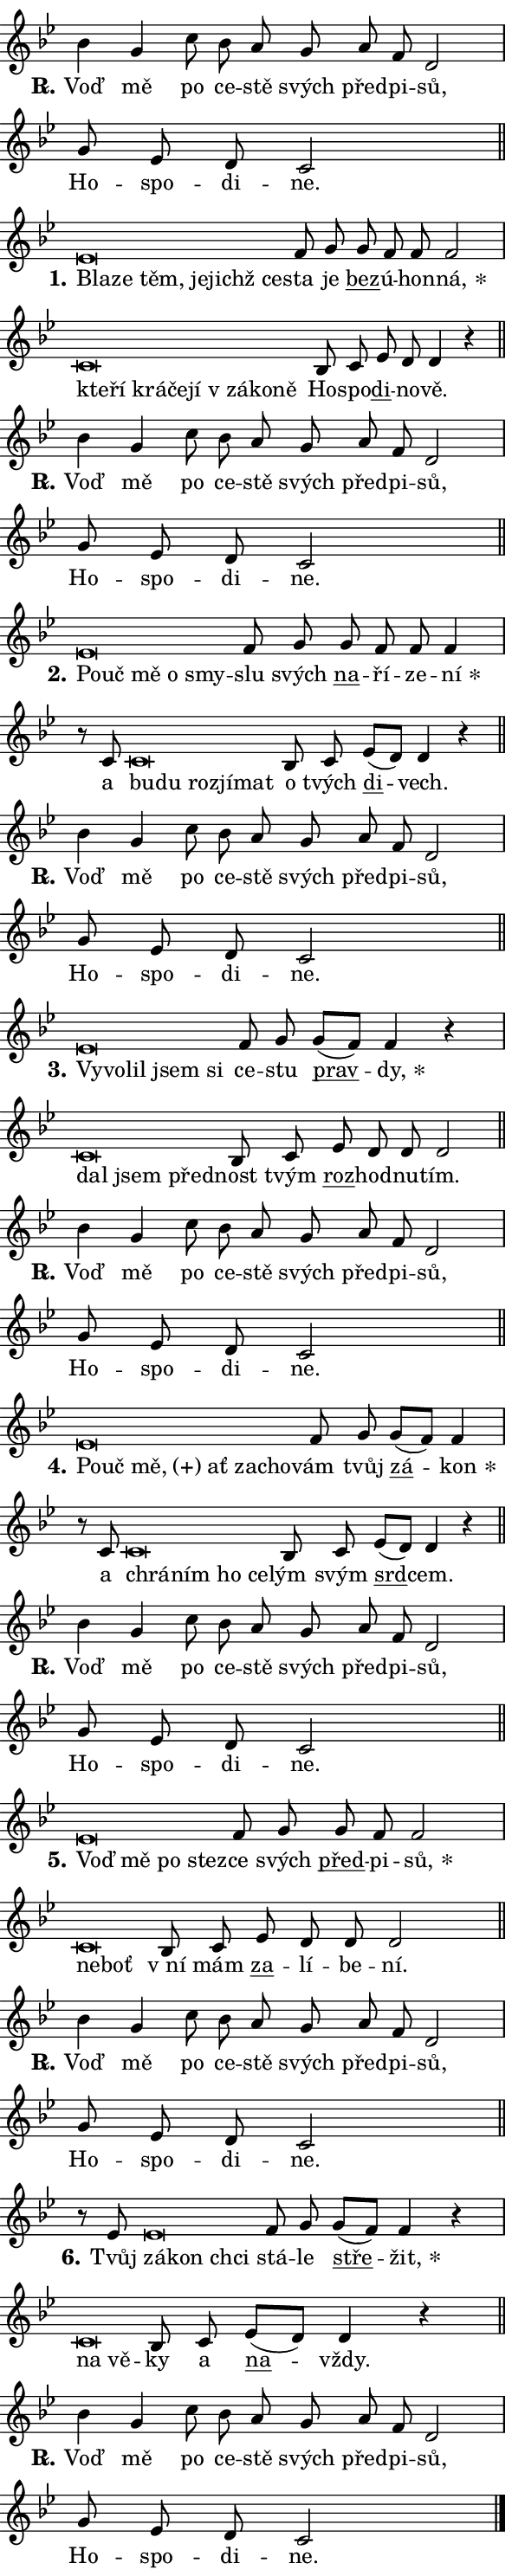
\version "2.24.0"
\header { tagline = "" }
\paper {
  indent = 0\cm
  top-margin = 0\cm
  right-margin = 0.13\cm % to fit lyric hyphens
  bottom-margin = 0\cm
  left-margin = 0\cm
  paper-width = 10\cm
  page-breaking = #ly:one-page-breaking
  system-system-spacing.basic-distance = #11
  score-system-spacing.basic-distance = #11
  ragged-last = ##f
}


%% Author: Thomas Morley
%% https://lists.gnu.org/archive/html/lilypond-user/2020-05/msg00002.html
#(define (line-position grob)
"Returns position of @var[grob} in current system:
   @code{'start}, if at first time-step
   @code{'end}, if at last time-step
   @code{'middle} otherwise
"
  (let* ((col (ly:item-get-column grob))
         (ln (ly:grob-object col 'left-neighbor))
         (rn (ly:grob-object col 'right-neighbor))
         (col-to-check-left (if (ly:grob? ln) ln col))
         (col-to-check-right (if (ly:grob? rn) rn col))
         (break-dir-left
           (and
             (ly:grob-property col-to-check-left 'non-musical #f)
             (ly:item-break-dir col-to-check-left)))
         (break-dir-right
           (and
             (ly:grob-property col-to-check-right 'non-musical #f)
             (ly:item-break-dir col-to-check-right))))
        (cond ((eqv? 1 break-dir-left) 'start)
              ((eqv? -1 break-dir-right) 'end)
              (else 'middle))))

#(define (tranparent-at-line-position vctor)
  (lambda (grob)
  "Relying on @code{line-position} select the relevant enry from @var{vctor}.
Used to determine transparency,"
    (case (line-position grob)
      ((end) (not (vector-ref vctor 0)))
      ((middle) (not (vector-ref vctor 1)))
      ((start) (not (vector-ref vctor 2))))))

noteHeadBreakVisibility =
#(define-music-function (break-visibility)(vector?)
"Makes @code{NoteHead}s transparent relying on @var{break-visibility}"
#{
  \override NoteHead.transparent =
    #(tranparent-at-line-position break-visibility)
#})

#(define delete-ledgers-for-transparent-note-heads
  (lambda (grob)
    "Reads whether a @code{NoteHead} is transparent.
If so this @code{NoteHead} is removed from @code{'note-heads} from
@var{grob}, which is supposed to be @code{LedgerLineSpanner}.
As a result ledgers are not printed for this @code{NoteHead}"
    (let* ((nhds-array (ly:grob-object grob 'note-heads))
           (nhds-list
             (if (ly:grob-array? nhds-array)
                 (ly:grob-array->list nhds-array)
                 '()))
           ;; Relies on the transparent-property being done before
           ;; Staff.LedgerLineSpanner.after-line-breaking is executed.
           ;; This is fragile ...
           (to-keep
             (remove
               (lambda (nhd)
                 (ly:grob-property nhd 'transparent #f))
               nhds-list)))
      ;; TODO find a better method to iterate over grob-arrays, similiar
      ;; to filter/remove etc for lists
      ;; For now rebuilt from scratch
      (set! (ly:grob-object grob 'note-heads)  '())
      (for-each
        (lambda (nhd)
          (ly:pointer-group-interface::add-grob grob 'note-heads nhd))
        to-keep))))

squashNotes = {
  \override NoteHead.X-extent = #'(-0.2 . 0.2)
  \override NoteHead.Y-extent = #'(-0.75 . 0)
  \override NoteHead.stencil =
    #(lambda (grob)
       (let ((pos (ly:grob-property grob 'staff-position)))
         (begin
           (if (< pos -7) (display "ERROR: Lower brevis then expected\n") (display ""))
           (if (<= pos -6) ly:text-interface::print ly:note-head::print))))
}
unSquashNotes = {
  \revert NoteHead.X-extent
  \revert NoteHead.Y-extent
  \revert NoteHead.stencil
}

hideNotes = \noteHeadBreakVisibility #begin-of-line-visible
unHideNotes = \noteHeadBreakVisibility #all-visible

% work-around for resetting accidentals
% https://lilypond.org/doc/v2.23/Documentation/notation/displaying-rhythms#unmetered-music
cadenzaMeasure = {
  \cadenzaOff
  \partial 1024 s1024
  \cadenzaOn
}

#(define-markup-command (accent layout props text) (markup?)
  "Underline accented syllable"
  (interpret-markup layout props
    #{\markup \override #'(offset . 4.3) \underline { #text }#}))

responsum = \markup \concat {
  "R" \hspace #-1.05 \path #0.1 #'((moveto 0 0.07) (lineto 0.9 0.8)) \hspace #0.05 "."
}

spaceSize = #0.6828661417322834 % exact space size for TeX Gyre Schola

\layout {
  \context {
    \Staff
    \remove "Time_signature_engraver"
    \override LedgerLineSpanner.after-line-breaking = #delete-ledgers-for-transparent-note-heads
  }
  \context {
    \Lyrics {
      \override LyricSpace.minimum-distance = \spaceSize
      \override LyricText.font-name = #"TeX Gyre Schola"
      \override LyricText.font-size = 1
      \override StanzaNumber.font-name = #"TeX Gyre Schola Bold"
      \override StanzaNumber.font-size = 1
    }
  }
  \context {
    \Score 
    \override NoteHead.text =
      #(lambda (grob) 
        (let ((pos (ly:grob-property grob 'staff-position)))
          #{\markup {
            \combine
              \halign #-0.55 \raise #(if (= pos -6) 0 0.5) \override #'(thickness . 2) \draw-line #'(3.2 . 0)
              \musicglyph "noteheads.sM1"
          }#}))
  }
}

% magnetic-lyrics.ily
%
%   written by
%     Jean Abou Samra <jean@abou-samra.fr>
%     Werner Lemberg <wl@gnu.org>
%
%   adapted by
%     Jiri Hon <jiri.hon@gmail.com>
%
% Version 2022-Apr-15

% https://www.mail-archive.com/lilypond-user@gnu.org/msg149350.html

#(define (Left_hyphen_pointer_engraver context)
   "Collect syllable-hyphen-syllable occurrences in lyrics and store
them in properties.  This engraver only looks to the left.  For
example, if the lyrics input is @code{foo -- bar}, it does the
following.

@itemize @bullet
@item
Set the @code{text} property of the @code{LyricHyphen} grob between
@q{foo} and @q{bar} to @code{foo}.

@item
Set the @code{left-hyphen} property of the @code{LyricText} grob with
text @q{foo} to the @code{LyricHyphen} grob between @q{foo} and
@q{bar}.
@end itemize

Use this auxiliary engraver in combination with the
@code{lyric-@/text::@/apply-@/magnetic-@/offset!} hook."
   (let ((hyphen #f)
         (text #f))
     (make-engraver
      (acknowledgers
       ((lyric-syllable-interface engraver grob source-engraver)
        (set! text grob)))
      (end-acknowledgers
       ((lyric-hyphen-interface engraver grob source-engraver)
        ;(when (not (grob::has-interface grob 'lyric-space-interface))
          (set! hyphen grob)));)
      ((stop-translation-timestep engraver)
       (when (and text hyphen)
         (ly:grob-set-object! text 'left-hyphen hyphen))
       (set! text #f)
       (set! hyphen #f)))))

#(define (lyric-text::apply-magnetic-offset! grob)
   "If the space between two syllables is less than the value in
property @code{LyricText@/.details@/.squash-threshold}, move the right
syllable to the left so that it gets concatenated with the left
syllable.

Use this function as a hook for
@code{LyricText@/.after-@/line-@/breaking} if the
@code{Left_@/hyphen_@/pointer_@/engraver} is active."
   (let ((hyphen (ly:grob-object grob 'left-hyphen #f)))
     (when hyphen
       (let ((left-text (ly:spanner-bound hyphen LEFT)))
         (when (grob::has-interface left-text 'lyric-syllable-interface)
           (let* ((common (ly:grob-common-refpoint grob left-text X))
                  (this-x-ext (ly:grob-extent grob common X))
                  (left-x-ext
                   (begin
                     ;; Trigger magnetism for left-text.
                     (ly:grob-property left-text 'after-line-breaking)
                     (ly:grob-extent left-text common X)))
                  ;; `delta` is the gap width between two syllables.
                  (delta (- (interval-start this-x-ext)
                            (interval-end left-x-ext)))
                  (details (ly:grob-property grob 'details))
                  (threshold (assoc-get 'squash-threshold details 0.2)))
             (when (< delta threshold)
               (let* (;; We have to manipulate the input text so that
                      ;; ligatures crossing syllable boundaries are not
                      ;; disabled.  For languages based on the Latin
                      ;; script this is essentially a beautification.
                      ;; However, for non-Western scripts it can be a
                      ;; necessity.
                      (lt (ly:grob-property left-text 'text))
                      (rt (ly:grob-property grob 'text))
                      (is-space (grob::has-interface hyphen 'lyric-space-interface))
                      (space (if is-space " " ""))
                      (extra-delta (if is-space spaceSize 0))
                      ;; Append new syllable.
                      (ltrt-space (if (and (string? lt) (string? rt))
                                (string-append lt space rt)
                                (make-concat-markup (list lt space rt))))
                      ;; Right-align `ltrt` to the right side.
                      (ltrt-space-markup (grob-interpret-markup
                               grob
                               (make-translate-markup
                                (cons (interval-length this-x-ext) 0)
                                (make-right-align-markup ltrt-space)))))
                 (begin
                   ;; Don't print `left-text`.
                   (ly:grob-set-property! left-text 'stencil #f)
                   ;; Set text and stencil (which holds all collected
                   ;; syllables so far) and shift it to the left.
                   (ly:grob-set-property! grob 'text ltrt-space)
                   (ly:grob-set-property! grob 'stencil ltrt-space-markup)
                   (ly:grob-translate-axis! grob (- (- delta extra-delta)) X))))))))))


#(define (lyric-hyphen::displace-bounds-first grob)
   ;; Make very sure this callback isn't triggered too early.
   (let ((left (ly:spanner-bound grob LEFT))
         (right (ly:spanner-bound grob RIGHT)))
     (ly:grob-property left 'after-line-breaking)
     (ly:grob-property right 'after-line-breaking)
     (ly:lyric-hyphen::print grob)))

squashThreshold = #0.4

\layout {
  \context {
    \Lyrics
    \consists #Left_hyphen_pointer_engraver
    \override LyricText.after-line-breaking =
      #lyric-text::apply-magnetic-offset!
    \override LyricHyphen.stencil = #lyric-hyphen::displace-bounds-first
    \override LyricText.details.squash-threshold = \squashThreshold
    \override LyricHyphen.minimum-distance = 0
    \override LyricHyphen.minimum-length = \squashThreshold
  }
}

squashText = \override LyricText.details.squash-threshold = 9999
unSquashText = \override LyricText.details.squash-threshold = \squashThreshold

leftText = \override LyricText.self-alignment-X = #LEFT
unLeftText = \revert LyricText.self-alignment-X

starOffset = #(lambda (grob) 
                (let ((x_offset (ly:self-alignment-interface::aligned-on-x-parent grob)))
                  (if (= x_offset 0) 0 (+ x_offset 1.2))))

star = #(define-music-function (syllable)(string?)
"Append star separator at the end of a syllable"
#{
  \once \override LyricText.X-offset = #starOffset
  \lyricmode { \markup {
    #syllable
    \override #'((font-name . "TeX Gyre Schola Bold")) \hspace #0.2 \lower #0.65 \larger "*"
  } }
#})

starAccent = #(define-music-function (syllable)(string?)
"Append star separator at the end of a syllable and make accent"
#{
  \once \override LyricText.X-offset = #starOffset
  \lyricmode { \markup {
    \accent #syllable
    \override #'((font-name . "TeX Gyre Schola Bold")) \hspace #0.2 \lower #0.65 \larger "*"
  } }
#})

breath = #(define-music-function (syllable)(string?)
"Append breathing indicator at the end of a syllable"
#{
  \lyricmode { \markup { #syllable "+" } }
#})

optionalBreath = #(define-music-function (syllable)(string?)
"Append optional breathing indicator at the end of a syllable"
#{
  \lyricmode { \markup { #syllable "(+)" } }
#})


\score {
    <<
        \new Voice = "melody" { \cadenzaOn \key bes \major \relative { bes'4 g c8 bes a \bar "" g a f d2 \cadenzaMeasure \bar "|" g8 es d c2 \cadenzaMeasure \bar "||" \break } }
        \new Lyrics \lyricsto "melody" { \lyricmode { \set stanza = \responsum
Voď mě po ce -- stě svých před -- pi -- sů, Ho -- spo -- di -- ne. } }
    >>
    \layout {}
}

\score {
    <<
        \new Voice = "melody" { \cadenzaOn \key bes \major \relative { \squashNotes es'\breve*1/16 \hideNotes \breve*1/16 \bar "" \breve*1/16 \bar "" \breve*1/16 \bar "" \breve*1/16 \breve*1/16 \bar "" \unHideNotes \unSquashNotes f8 g \bar "" g f f f2 \cadenzaMeasure \bar "|" \squashNotes c\breve*1/16 \hideNotes \breve*1/16 \bar "" \breve*1/16 \bar "" \breve*1/16 \bar "" \breve*1/16 \bar "" \breve*1/16 \bar "" \breve*1/16 \breve*1/16 \bar "" \unHideNotes \unSquashNotes bes8 c \bar "" es d d4 r \cadenzaMeasure \bar "||" \break } }
        \new Lyrics \lyricsto "melody" { \lyricmode { \set stanza = "1."
\leftText Bla -- \squashText ze těm, je -- jichž ce -- \unLeftText \unSquashText sta je \markup \accent bez -- ú -- hon -- \star ná, \leftText kte -- \squashText ří krá -- če -- jí "v zá" -- ko -- ně \unLeftText \unSquashText Ho -- spo -- \markup \accent di -- no -- vě. } }
    >>
    \layout {}
}

\score {
    <<
        \new Voice = "melody" { \cadenzaOn \key bes \major \relative { bes'4 g c8 bes a \bar "" g a f d2 \cadenzaMeasure \bar "|" g8 es d c2 \cadenzaMeasure \bar "||" \break } }
        \new Lyrics \lyricsto "melody" { \lyricmode { \set stanza = \responsum
Voď mě po ce -- stě svých před -- pi -- sů, Ho -- spo -- di -- ne. } }
    >>
    \layout {}
}

\score {
    <<
        \new Voice = "melody" { \cadenzaOn \key bes \major \relative { \squashNotes es'\breve*1/16 \hideNotes \breve*1/16 \bar "" \breve*1/16 \bar "" \breve*1/16 \breve*1/16 \bar "" \unHideNotes \unSquashNotes f8 g \bar "" g f f f4 \cadenzaMeasure \bar "|" r8 c8 \squashNotes c\breve*1/16 \hideNotes \breve*1/16 \bar "" \breve*1/16 \bar "" \breve*1/16 \breve*1/16 \bar "" \unHideNotes \unSquashNotes bes8 c \bar "" es[( d)] d4 r \cadenzaMeasure \bar "||" \break } }
        \new Lyrics \lyricsto "melody" { \lyricmode { \set stanza = "2."
\leftText Po -- \squashText uč mě o smy -- \unLeftText \unSquashText slu svých \markup \accent na -- ří -- ze -- \star ní a \leftText bu -- \squashText du roz -- jí -- mat \unLeftText \unSquashText o tvých \markup \accent di -- vech. } }
    >>
    \layout {}
}

\score {
    <<
        \new Voice = "melody" { \cadenzaOn \key bes \major \relative { bes'4 g c8 bes a \bar "" g a f d2 \cadenzaMeasure \bar "|" g8 es d c2 \cadenzaMeasure \bar "||" \break } }
        \new Lyrics \lyricsto "melody" { \lyricmode { \set stanza = \responsum
Voď mě po ce -- stě svých před -- pi -- sů, Ho -- spo -- di -- ne. } }
    >>
    \layout {}
}

\score {
    <<
        \new Voice = "melody" { \cadenzaOn \key bes \major \relative { \squashNotes es'\breve*1/16 \hideNotes \breve*1/16 \bar "" \breve*1/16 \bar "" \breve*1/16 \breve*1/16 \bar "" \unHideNotes \unSquashNotes f8 g \bar "" g[( f)] f4 r \cadenzaMeasure \bar "|" \squashNotes c\breve*1/16 \hideNotes \breve*1/16 \breve*1/16 \bar "" \unHideNotes \unSquashNotes bes8 c \bar "" es d d d2 \cadenzaMeasure \bar "||" \break } }
        \new Lyrics \lyricsto "melody" { \lyricmode { \set stanza = "3."
\leftText Vy -- \squashText vo -- lil jsem si \unLeftText \unSquashText ce -- stu \markup \accent prav -- \star dy, \leftText dal \squashText jsem před -- \unLeftText \unSquashText nost tvým \markup \accent roz -- hod -- nu -- tím. } }
    >>
    \layout {}
}

\score {
    <<
        \new Voice = "melody" { \cadenzaOn \key bes \major \relative { bes'4 g c8 bes a \bar "" g a f d2 \cadenzaMeasure \bar "|" g8 es d c2 \cadenzaMeasure \bar "||" \break } }
        \new Lyrics \lyricsto "melody" { \lyricmode { \set stanza = \responsum
Voď mě po ce -- stě svých před -- pi -- sů, Ho -- spo -- di -- ne. } }
    >>
    \layout {}
}

\score {
    <<
        \new Voice = "melody" { \cadenzaOn \key bes \major \relative { \squashNotes es'\breve*1/16 \hideNotes \breve*1/16 \bar "" \breve*1/16 \bar "" \breve*1/16 \bar "" \breve*1/16 \breve*1/16 \bar "" \unHideNotes \unSquashNotes f8 g \bar "" g[( f)] f4 \cadenzaMeasure \bar "|" r8 c8 \squashNotes c\breve*1/16 \hideNotes \breve*1/16 \bar "" \breve*1/16 \breve*1/16 \bar "" \unHideNotes \unSquashNotes bes8 c \bar "" es[( d)] d4 r \cadenzaMeasure \bar "||" \break } }
        \new Lyrics \lyricsto "melody" { \lyricmode { \set stanza = "4."
\leftText Po -- \squashText uč \optionalBreath mě, ať za -- cho -- \unLeftText \unSquashText vám tvůj \markup \accent zá -- \star kon a \leftText chrá -- \squashText ním ho ce -- \unLeftText \unSquashText lým svým \markup \accent srd -- cem. } }
    >>
    \layout {}
}

\score {
    <<
        \new Voice = "melody" { \cadenzaOn \key bes \major \relative { bes'4 g c8 bes a \bar "" g a f d2 \cadenzaMeasure \bar "|" g8 es d c2 \cadenzaMeasure \bar "||" \break } }
        \new Lyrics \lyricsto "melody" { \lyricmode { \set stanza = \responsum
Voď mě po ce -- stě svých před -- pi -- sů, Ho -- spo -- di -- ne. } }
    >>
    \layout {}
}

\score {
    <<
        \new Voice = "melody" { \cadenzaOn \key bes \major \relative { \squashNotes es'\breve*1/16 \hideNotes \breve*1/16 \bar "" \breve*1/16 \breve*1/16 \bar "" \unHideNotes \unSquashNotes f8 g \bar "" g f f2 \cadenzaMeasure \bar "|" \squashNotes c\breve*1/16 \hideNotes \breve*1/16 \bar "" \unHideNotes \unSquashNotes bes8 c \bar "" es d d d2 \cadenzaMeasure \bar "||" \break } }
        \new Lyrics \lyricsto "melody" { \lyricmode { \set stanza = "5."
\leftText Voď \squashText mě po stez -- \unLeftText \unSquashText ce svých \markup \accent před -- pi -- \star sů, \leftText ne -- \squashText boť \unLeftText \unSquashText "v ní" mám \markup \accent za -- lí -- be -- ní. } }
    >>
    \layout {}
}

\score {
    <<
        \new Voice = "melody" { \cadenzaOn \key bes \major \relative { bes'4 g c8 bes a \bar "" g a f d2 \cadenzaMeasure \bar "|" g8 es d c2 \cadenzaMeasure \bar "||" \break } }
        \new Lyrics \lyricsto "melody" { \lyricmode { \set stanza = \responsum
Voď mě po ce -- stě svých před -- pi -- sů, Ho -- spo -- di -- ne. } }
    >>
    \layout {}
}

\score {
    <<
        \new Voice = "melody" { \cadenzaOn \key bes \major \relative { r8 es'8 \squashNotes es\breve*1/16 \hideNotes \breve*1/16 \breve*1/16 \bar "" \unHideNotes \unSquashNotes f8 g \bar "" g[( f)] f4 r \cadenzaMeasure \bar "|" \squashNotes c\breve*1/16 \hideNotes \breve*1/16 \bar "" \unHideNotes \unSquashNotes bes8 c \bar "" es[( d)] d4 r \cadenzaMeasure \bar "||" \break } }
        \new Lyrics \lyricsto "melody" { \lyricmode { \set stanza = "6."
Tvůj \leftText zá -- \squashText kon chci \unLeftText \unSquashText stá -- le \markup \accent stře -- \star žit, \leftText na \squashText vě -- \unLeftText \unSquashText ky a \markup \accent na -- vždy. } }
    >>
    \layout {}
}

\score {
    <<
        \new Voice = "melody" { \cadenzaOn \key bes \major \relative { bes'4 g c8 bes a \bar "" g a f d2 \cadenzaMeasure \bar "|" g8 es d c2 \cadenzaMeasure \bar "||" \break } \bar "|." }
        \new Lyrics \lyricsto "melody" { \lyricmode { \set stanza = \responsum
Voď mě po ce -- stě svých před -- pi -- sů, Ho -- spo -- di -- ne. } }
    >>
    \layout {}
}
